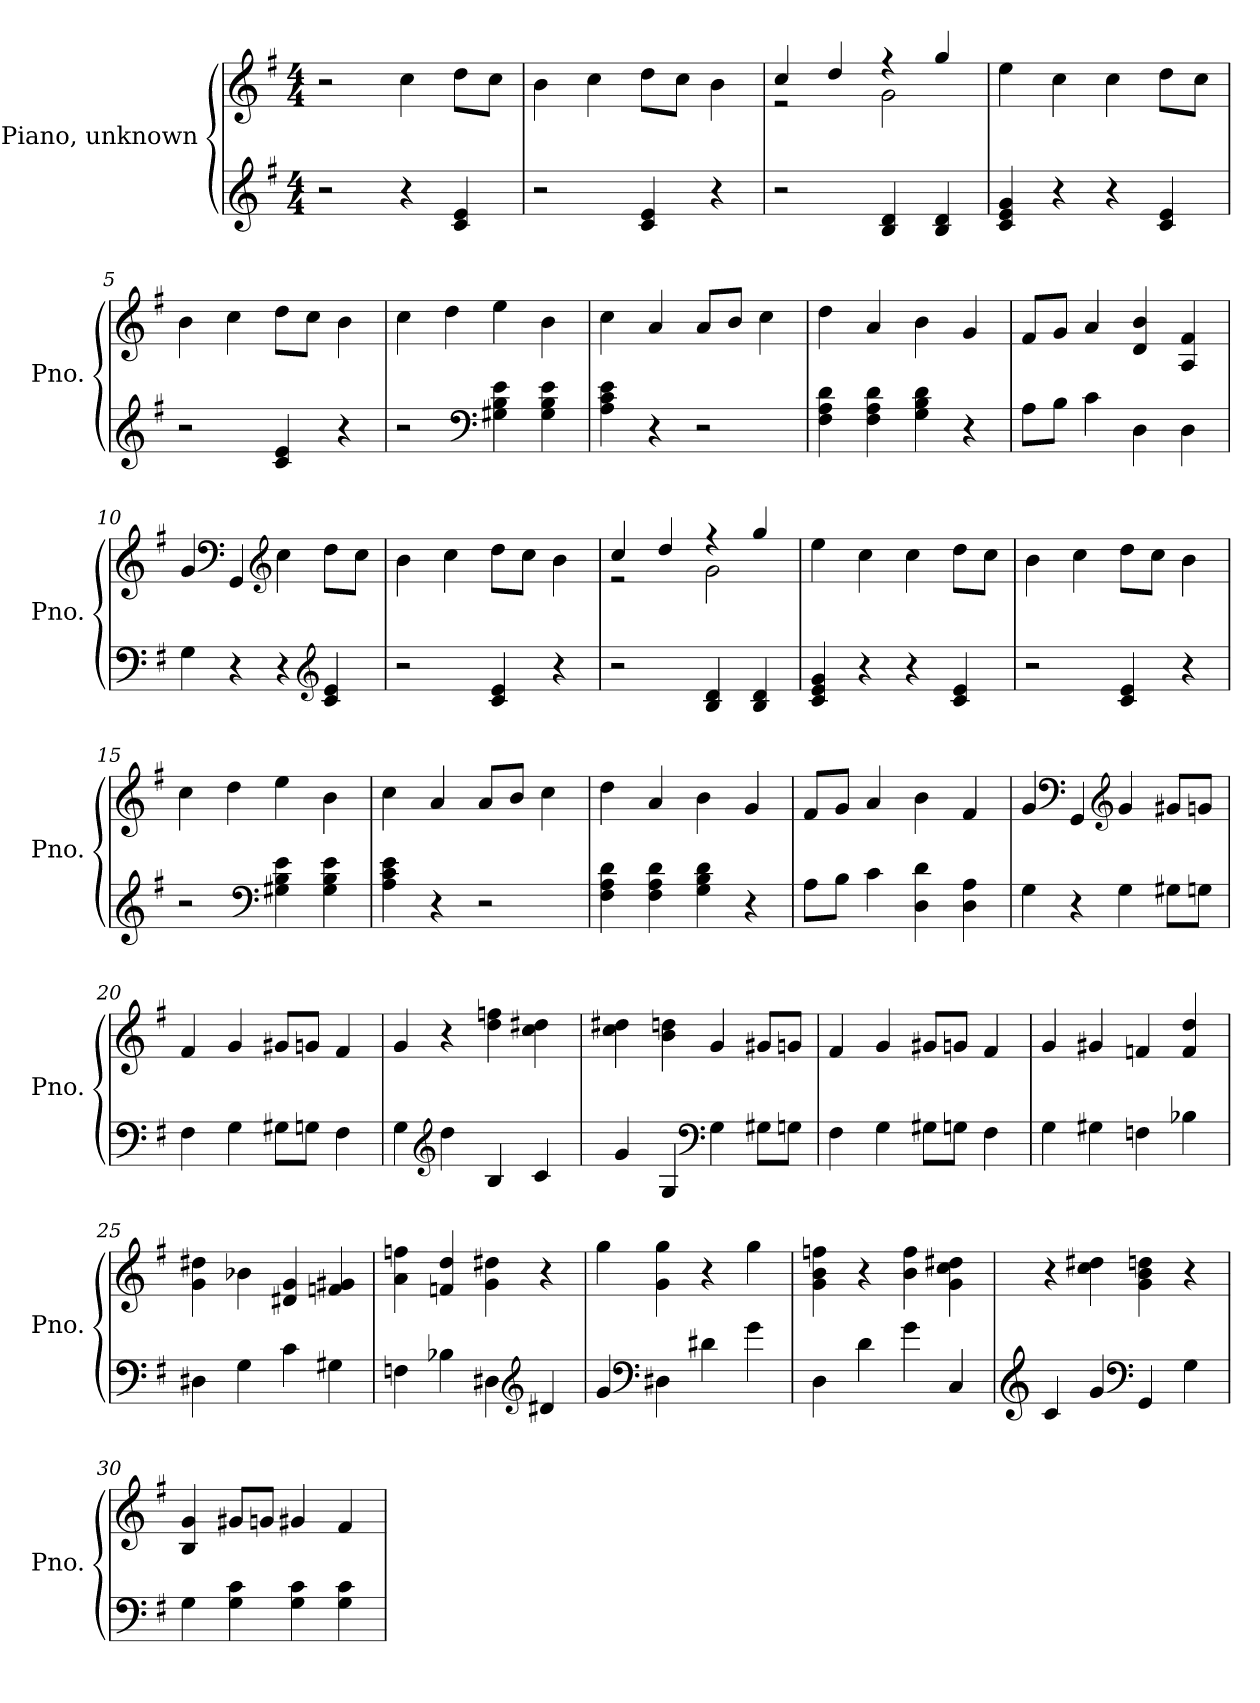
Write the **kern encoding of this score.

**kern	**kern
*part1	*part1
*staff2	*staff1
*I"Piano, unknown	*
*I'Pno.	*
*clefG2	*clefG2
*k[f#]	*k[f#]
*M4/4	*M4/4
*MM120	*MM120
=1	=1
2r	2r
4r	4cc\
4c/ 4e/	8dd\L
.	8cc\J
=2	=2
2r	4b\
.	4cc\
4c/ 4e/	8dd\L
.	8cc\J
4r	4b\
=3	=3
*	*^
2r	4cc/	2r
.	4dd/	.
4B/ 4d/	4r	2g\
4B/ 4d/	4gg/	.
*	*v	*v
=4	=4
4c/ 4e/ 4g/	4ee\
4r	4cc\
4r	4cc\
4c/ 4e/	8dd\L
.	8cc\J
=5	=5
2r	4b\
.	4cc\
4c/ 4e/	8dd\L
.	8cc\J
4r	4b\
=6	=6
2r	4cc\
.	4dd\
*clefF4	*
4G#X\ 4B\ 4e\	4ee\
4G#\ 4B\ 4e\	4b\
=7	=7
4A\ 4c\ 4e\	4cc\
4r	4a/
2r	8a/L
.	8b/J
.	4cc\
!!LO:LB:g=z
=8	=8
4F#\ 4A\ 4d\	4dd\
4F#\ 4A\ 4d\	4a/
4G\ 4B\ 4d\	4b\
4r	4g/
=9	=9
8A\L	8f#/L
8B\J	8g/J
4c\	4a/
4D\	4d/ 4b/
4D\	4A/ 4f#/
=10	=10
4G\	4g/
*	*clefF4
4r	4GG/
*	*clefG2
4r	4cc\
*clefG2	*
4c/ 4e/	8dd\L
.	8cc\J
=11	=11
2r	4b\
.	4cc\
4c/ 4e/	8dd\L
.	8cc\J
4r	4b\
=12	=12
*	*^
2r	4cc/	2r
.	4dd/	.
4B/ 4d/	4r	2g\
4B/ 4d/	4gg/	.
*	*v	*v
=13	=13
4c/ 4e/ 4g/	4ee\
4r	4cc\
4r	4cc\
4c/ 4e/	8dd\L
.	8cc\J
!!LO:LB:g=z
=14	=14
2r	4b\
.	4cc\
4c/ 4e/	8dd\L
.	8cc\J
4r	4b\
=15	=15
2r	4cc\
.	4dd\
*clefF4	*
4G#X\ 4B\ 4e\	4ee\
4G#\ 4B\ 4e\	4b\
=16	=16
4A\ 4c\ 4e\	4cc\
4r	4a/
2r	8a/L
.	8b/J
.	4cc\
=17	=17
4F#\ 4A\ 4d\	4dd\
4F#\ 4A\ 4d\	4a/
4G\ 4B\ 4d\	4b\
4r	4g/
=18	=18
8A\L	8f#/L
8B\J	8g/J
4c\	4a/
4D\ 4d\	4b\
4D\ 4A\	4f#/
=19	=19
4G\	4g/
*	*clefF4
4r	4GG/
*	*clefG2
4G\	4g/
8G#X\L	8g#X/L
8Gn\J	8gn/J
!!LO:LB:g=z
=20	=20
4F#\	4f#/
4G\	4g/
8G#X\L	8g#X/L
8Gn\J	8gn/J
4F#\	4f#/
=21	=21
4G\	4g/
*clefG2	*
4dd\	4r
4B/	4dd\ 4ffn\
4c/	4cc\ 4dd#X\
=22	=22
4g/	4cc\ 4dd#X\
4G/	4b\ 4ddn\
*clefF4	*
4G\	4g/
8G#X\L	8g#X/L
8Gn\J	8gn/J
=23	=23
4F#\	4f#/
4G\	4g/
8G#X\L	8g#X/L
8Gn\J	8gn/J
4F#\	4f#/
=24	=24
4G\	4g/
4G#X\	4g#X/
4Fn\	4fn/
4B-X\	4f/ 4dd/
!!LO:LB:g=z
=25	=25
4D#X\	4g\ 4dd#X\
4G\	4b-X\
4c\	4d#X/ 4g/
4G#X\	4fn/ 4g#X/
=26	=26
4Fn\	4a\ 4ffn\
4B-X\	4fn/ 4dd/
4D#X\	4g\ 4dd#X\
*clefG2	*
4d#X/	4r
=27	=27
4g/	4gg\
*clefF4	*
4D#X\	4g\ 4gg\
4d#X\	4r
4g\	4gg\
=28	=28
4D\	4g\ 4b\ 4ffn\
4d\	4r
4g\	4b\ 4ff\
4C/	4g\ 4cc\ 4dd#X\
=29	=29
*clefG2	*
4c/	4r
4g/	4cc\ 4dd#X\
*clefF4	*
4GG/	4g\ 4b\ 4ddn\
4G\	4r
!!LO:LB:g=z
=30	=30
4G\	4B/ 4g/
4G\ 4c\	8g#X/L
.	8gn/J
4G\ 4c\	4g#X/
4G\ 4c\	4f#/
=	=
*-	*-
